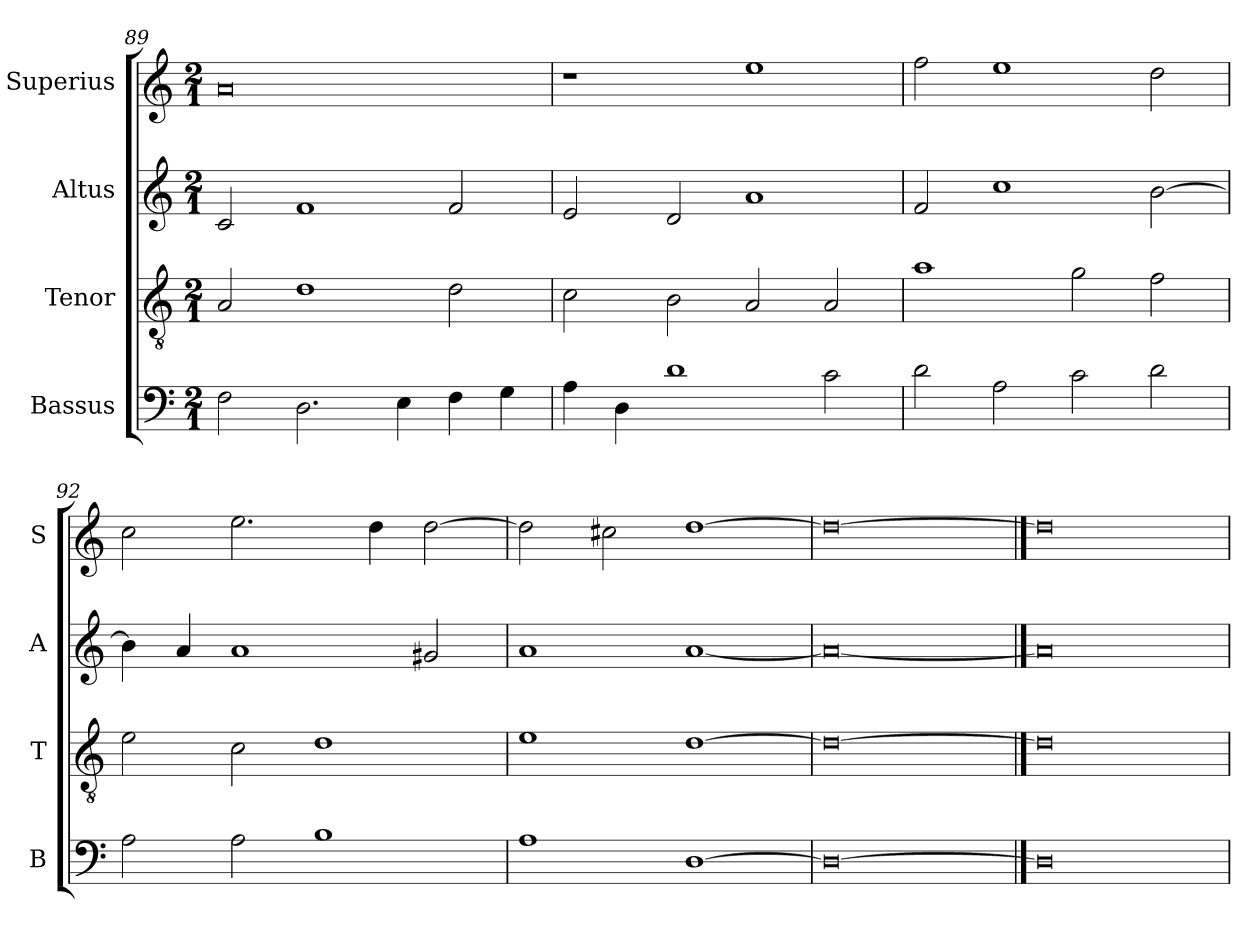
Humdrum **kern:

**kern	**kern	**kern	**kern
*part4	*part3	*part2	*part1
*staff4	*staff3	*staff2	*staff1
*I"Bassus	*I"Tenor	*I"Altus	*I"Superius
*I'B	*I'T	*I'A	*I'S
*clefF4	*clefGv2	*clefG2	*clefG2
*k[]	*k[]	*k[]	*k[]
*C:	*C:	*C:	*C:
*M2/1	*M2/1	*M2/1	*M2/1
=89	=89	=89	=89
2F	2A	2c	0a
2.D	1d	1f	.
4E	.	.	.
4F	2d	2f	.
4G	.	.	.
=90	=90	=90	=90
4A	2c	2e	1r
4D	.	.	.
1d	2B	2d	.
.	2A	1a	1ee
2c	2A	.	.
=91	=91	=91	=91
2d	1a	2f	2ff
2A	.	1cc	1ee
2c	2g	.	.
2d	2f	[2b	2dd
=92	=92	=92	=92
2A	2e	4b]	2cc
.	.	4a	.
2A	2c	1a	2.ee
1B	1d	.	.
.	.	.	4dd
.	.	2g#X	[2dd
=93	=93	=93	=93
1A	1e	1a	2dd]
.	.	.	2cc#X
[1D	[1d	[1a	[1dd
=94	=94	=94	=94
0D_	0d_	0a_	0dd_
==95	==95	==95	==95
0D]	0d]	0a]	0dd]
=	=	=	=
*-	*-	*-	*-
